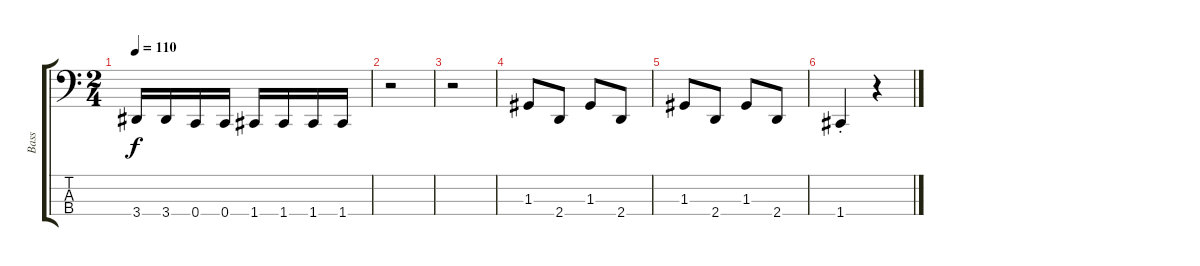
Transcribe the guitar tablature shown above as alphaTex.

\track ("Bass" "Bass") {instrument electricbasspick}
\staff {score tabs}
\tuning (F2 C2 G1 C1) {hide}
\ts (2 4)
\tempo 110
\clef f4
\ks c
3.4.16{dy f} 3.4.16 0.4.16 0.4.16 1.4.16 1.4.16 1.4.16 1.4.16 |
r.2 |
r.2 |
1.3.8 2.4.8 1.3.8 2.4.8 |
1.3.8 2.4.8 1.3.8 2.4.8 |
1.4{st}.4 r.4
